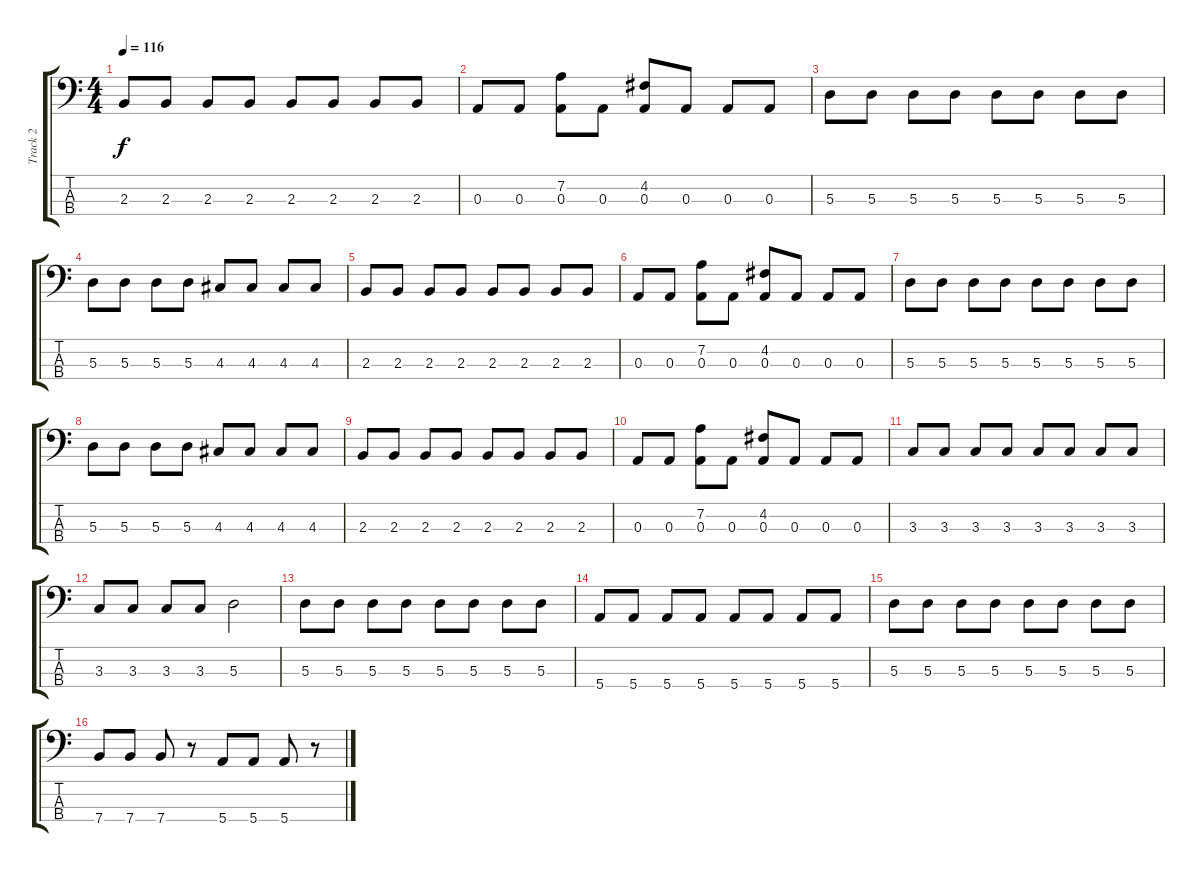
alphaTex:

\track ("Track 2" "Track 2") {instrument electricbasspick}
\staff {score tabs}
\tuning (G2 D2 A1 E1) {hide}
\ts (4 4)
\tempo 116
\clef f4
\ks c
2.3.8{dy f} 2.3.8 2.3.8 2.3.8 2.3.8 2.3.8 2.3.8 2.3.8 |
0.3.8 0.3.8 (7.2 0.3).8 0.3.8 (4.2 0.3).8 0.3.8 0.3.8 0.3.8 |
5.3.8 5.3.8 5.3.8 5.3.8 5.3.8 5.3.8 5.3.8 5.3.8 |
5.3.8 5.3.8 5.3.8 5.3.8 4.3.8 4.3.8 4.3.8 4.3.8 |
2.3.8 2.3.8 2.3.8 2.3.8 2.3.8 2.3.8 2.3.8 2.3.8 |
0.3.8 0.3.8 (7.2 0.3).8 0.3.8 (4.2 0.3).8 0.3.8 0.3.8 0.3.8 |
5.3.8 5.3.8 5.3.8 5.3.8 5.3.8 5.3.8 5.3.8 5.3.8 |
5.3.8 5.3.8 5.3.8 5.3.8 4.3.8 4.3.8 4.3.8 4.3.8 |
2.3.8 2.3.8 2.3.8 2.3.8 2.3.8 2.3.8 2.3.8 2.3.8 |
0.3.8 0.3.8 (7.2 0.3).8 0.3.8 (4.2 0.3).8 0.3.8 0.3.8 0.3.8 |
3.3.8 3.3.8 3.3.8 3.3.8 3.3.8 3.3.8 3.3.8 3.3.8 |
3.3.8 3.3.8 3.3.8 3.3.8 5.3.2 |
5.3.8 5.3.8 5.3.8 5.3.8 5.3.8 5.3.8 5.3.8 5.3.8 |
5.4.8 5.4.8 5.4.8 5.4.8 5.4.8 5.4.8 5.4.8 5.4.8 |
5.3.8 5.3.8 5.3.8 5.3.8 5.3.8 5.3.8 5.3.8 5.3.8 |
7.4.8 7.4.8 7.4.8 r.8 5.4.8 5.4.8 5.4.8 r.8
